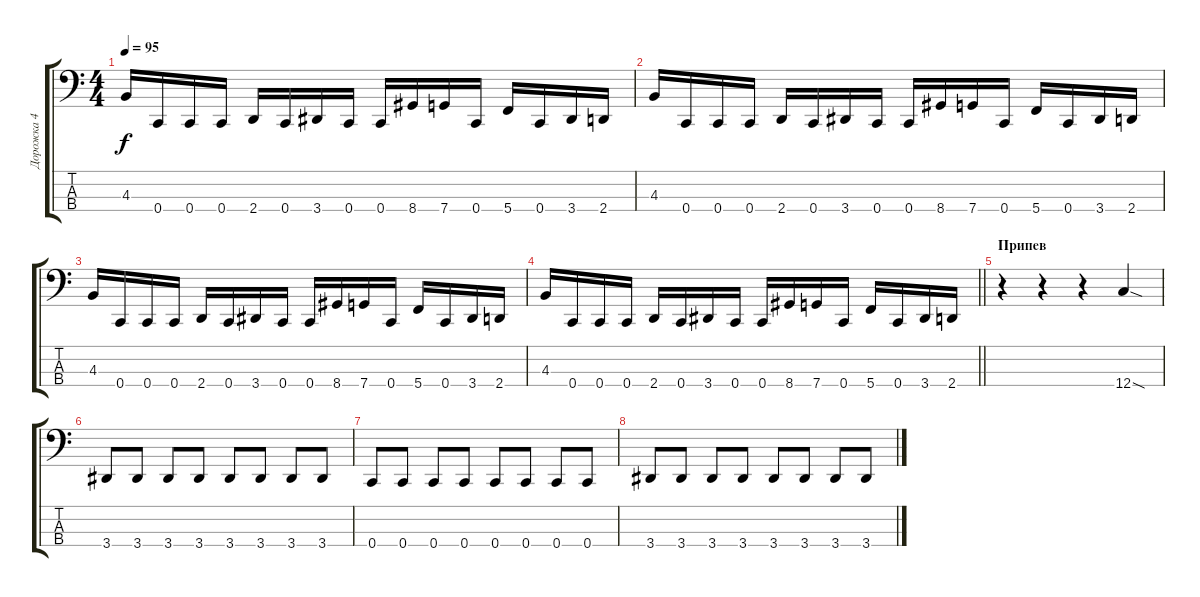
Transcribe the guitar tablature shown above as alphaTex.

\track ("Дорожка 4" "Дорожка 4") {instrument electricbassfinger}
\staff {score tabs}
\tuning (F2 C2 G1 C1) {hide}
\ts (4 4)
\tempo 95
\clef f4
\ks c
4.3.16{dy f} 0.4.16 0.4.16 0.4.16 2.4.16 0.4.16 3.4.16 0.4.16 0.4.16 8.4.16 7.4.16 0.4.16 5.4.16 0.4.16 3.4.16 2.4.16 |
4.3.16 0.4.16 0.4.16 0.4.16 2.4.16 0.4.16 3.4.16 0.4.16 0.4.16 8.4.16 7.4.16 0.4.16 5.4.16 0.4.16 3.4.16 2.4.16 |
4.3.16 0.4.16 0.4.16 0.4.16 2.4.16 0.4.16 3.4.16 0.4.16 0.4.16 8.4.16 7.4.16 0.4.16 5.4.16 0.4.16 3.4.16 2.4.16 |
\barLineRight lightlight
4.3.16 0.4.16 0.4.16 0.4.16 2.4.16 0.4.16 3.4.16 0.4.16 0.4.16 8.4.16 7.4.16 0.4.16 5.4.16 0.4.16 3.4.16 2.4.16 |
\section ("" "Припев")
r.4 r.4 r.4 12.4{sod}.4 |
3.4.8 3.4.8 3.4.8 3.4.8 3.4.8 3.4.8 3.4.8 3.4.8 |
0.4.8 0.4.8 0.4.8 0.4.8 0.4.8 0.4.8 0.4.8 0.4.8 |
3.4.8 3.4.8 3.4.8 3.4.8 3.4.8 3.4.8 3.4.8 3.4.8
